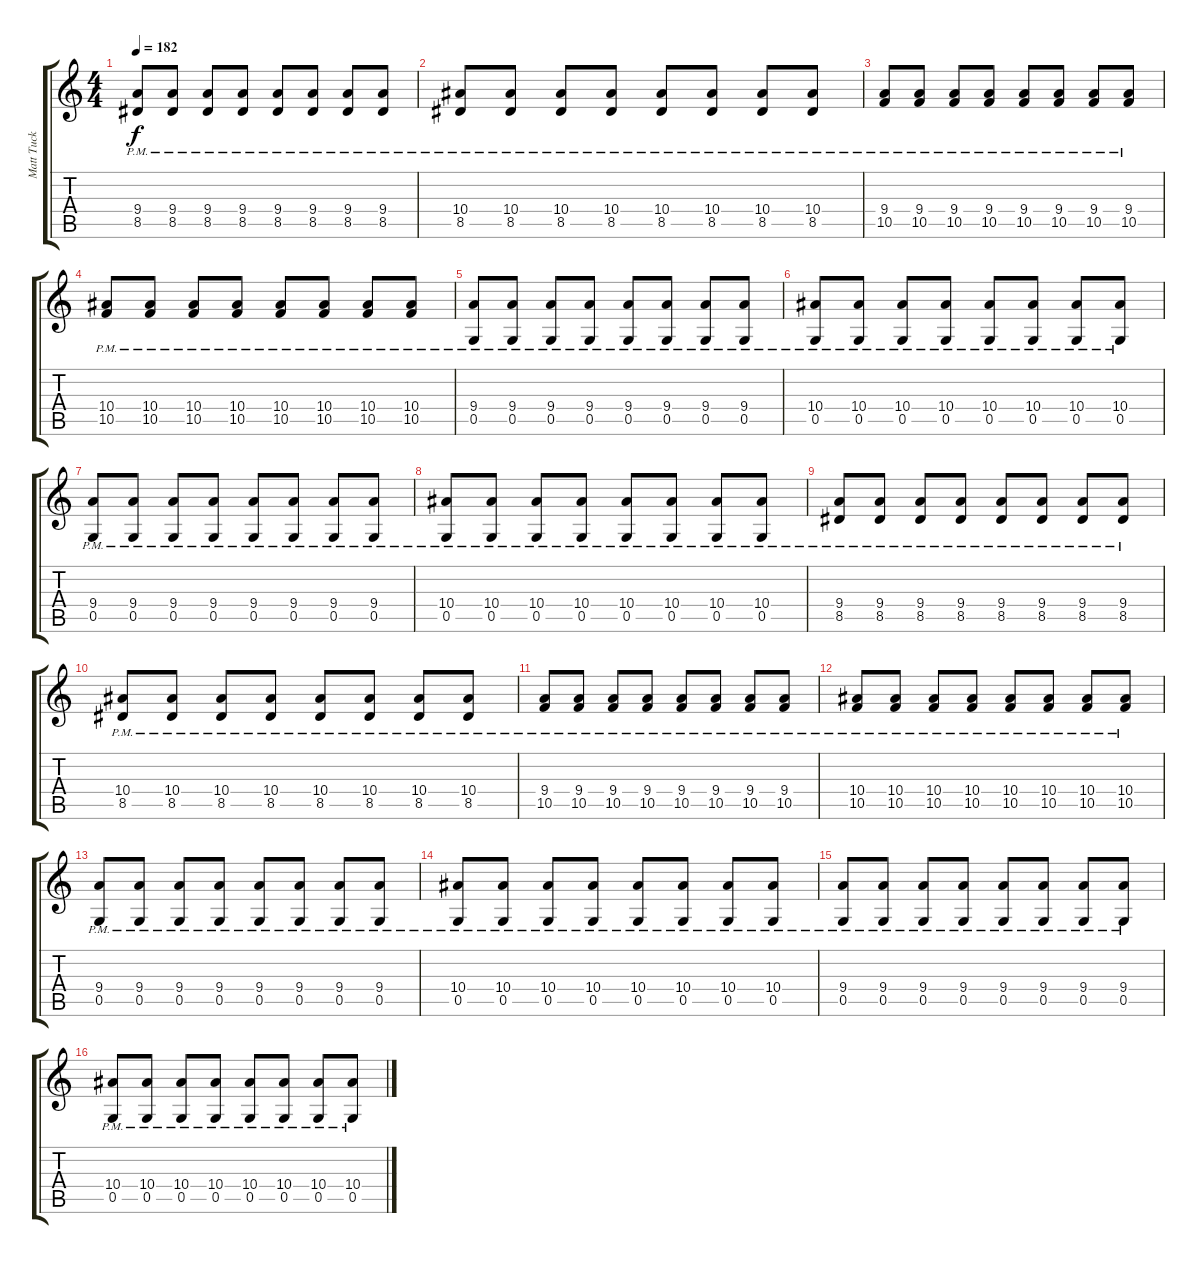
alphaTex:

\track ("Matt Tuck" "Matt Tuck") {instrument distortionguitar}
\staff {score tabs}
\tuning (D4 A3 F3 C3 G2 D2) {hide}
\ts (4 4)
\tempo 182
\clef g2
\ks c
(9.4{pm} 8.5{pm}).8{dy f} (9.4{pm} 8.5{pm}).8 (9.4{pm} 8.5{pm}).8 (9.4{pm} 8.5{pm}).8 (9.4{pm} 8.5{pm}).8 (9.4{pm} 8.5{pm}).8 (9.4{pm} 8.5{pm}).8 (9.4{pm} 8.5{pm}).8 |
(10.4{pm} 8.5{pm}).8 (10.4{pm} 8.5{pm}).8 (10.4{pm} 8.5{pm}).8 (10.4{pm} 8.5{pm}).8 (10.4{pm} 8.5{pm}).8 (10.4{pm} 8.5{pm}).8 (10.4{pm} 8.5{pm}).8 (10.4{pm} 8.5{pm}).8 |
(9.4{pm} 10.5{pm}).8 (9.4{pm} 10.5{pm}).8 (9.4{pm} 10.5{pm}).8 (9.4{pm} 10.5{pm}).8 (9.4{pm} 10.5{pm}).8 (9.4{pm} 10.5{pm}).8 (9.4{pm} 10.5{pm}).8 (9.4{pm} 10.5{pm}).8 |
(10.4{pm} 10.5{pm}).8 (10.4{pm} 10.5{pm}).8 (10.4{pm} 10.5{pm}).8 (10.4{pm} 10.5{pm}).8 (10.4{pm} 10.5{pm}).8 (10.4{pm} 10.5{pm}).8 (10.4{pm} 10.5{pm}).8 (10.4{pm} 10.5{pm}).8 |
(9.4{pm} 0.5{pm}).8 (9.4{pm} 0.5{pm}).8 (9.4{pm} 0.5{pm}).8 (9.4{pm} 0.5{pm}).8 (9.4{pm} 0.5{pm}).8 (9.4{pm} 0.5{pm}).8 (9.4{pm} 0.5{pm}).8 (9.4{pm} 0.5{pm}).8 |
(10.4{pm} 0.5{pm}).8 (10.4{pm} 0.5{pm}).8 (10.4{pm} 0.5{pm}).8 (10.4{pm} 0.5{pm}).8 (10.4{pm} 0.5{pm}).8 (10.4{pm} 0.5{pm}).8 (10.4{pm} 0.5{pm}).8 (10.4{pm} 0.5{pm}).8 |
(9.4{pm} 0.5{pm}).8 (9.4{pm} 0.5{pm}).8 (9.4{pm} 0.5{pm}).8 (9.4{pm} 0.5{pm}).8 (9.4{pm} 0.5{pm}).8 (9.4{pm} 0.5{pm}).8 (9.4{pm} 0.5{pm}).8 (9.4{pm} 0.5{pm}).8 |
(10.4{pm} 0.5{pm}).8 (10.4{pm} 0.5{pm}).8 (10.4{pm} 0.5{pm}).8 (10.4{pm} 0.5{pm}).8 (10.4{pm} 0.5{pm}).8 (10.4{pm} 0.5{pm}).8 (10.4{pm} 0.5{pm}).8 (10.4{pm} 0.5{pm}).8 |
(9.4{pm} 8.5{pm}).8 (9.4{pm} 8.5{pm}).8 (9.4{pm} 8.5{pm}).8 (9.4{pm} 8.5{pm}).8 (9.4{pm} 8.5{pm}).8 (9.4{pm} 8.5{pm}).8 (9.4{pm} 8.5{pm}).8 (9.4{pm} 8.5{pm}).8 |
(10.4{pm} 8.5{pm}).8 (10.4{pm} 8.5{pm}).8 (10.4{pm} 8.5{pm}).8 (10.4{pm} 8.5{pm}).8 (10.4{pm} 8.5{pm}).8 (10.4{pm} 8.5{pm}).8 (10.4{pm} 8.5{pm}).8 (10.4{pm} 8.5{pm}).8 |
(9.4{pm} 10.5{pm}).8 (9.4{pm} 10.5{pm}).8 (9.4{pm} 10.5{pm}).8 (9.4{pm} 10.5{pm}).8 (9.4{pm} 10.5{pm}).8 (9.4{pm} 10.5{pm}).8 (9.4{pm} 10.5{pm}).8 (9.4{pm} 10.5{pm}).8 |
(10.4{pm} 10.5{pm}).8 (10.4{pm} 10.5{pm}).8 (10.4{pm} 10.5{pm}).8 (10.4{pm} 10.5{pm}).8 (10.4{pm} 10.5{pm}).8 (10.4{pm} 10.5{pm}).8 (10.4{pm} 10.5{pm}).8 (10.4{pm} 10.5{pm}).8 |
(9.4{pm} 0.5{pm}).8 (9.4{pm} 0.5{pm}).8 (9.4{pm} 0.5{pm}).8 (9.4{pm} 0.5{pm}).8 (9.4{pm} 0.5{pm}).8 (9.4{pm} 0.5{pm}).8 (9.4{pm} 0.5{pm}).8 (9.4{pm} 0.5{pm}).8 |
(10.4{pm} 0.5{pm}).8 (10.4{pm} 0.5{pm}).8 (10.4{pm} 0.5{pm}).8 (10.4{pm} 0.5{pm}).8 (10.4{pm} 0.5{pm}).8 (10.4{pm} 0.5{pm}).8 (10.4{pm} 0.5{pm}).8 (10.4{pm} 0.5{pm}).8 |
(9.4{pm} 0.5{pm}).8 (9.4{pm} 0.5{pm}).8 (9.4{pm} 0.5{pm}).8 (9.4{pm} 0.5{pm}).8 (9.4{pm} 0.5{pm}).8 (9.4{pm} 0.5{pm}).8 (9.4{pm} 0.5{pm}).8 (9.4{pm} 0.5{pm}).8 |
(10.4{pm} 0.5{pm}).8 (10.4{pm} 0.5{pm}).8 (10.4{pm} 0.5{pm}).8 (10.4{pm} 0.5{pm}).8 (10.4{pm} 0.5{pm}).8 (10.4{pm} 0.5{pm}).8 (10.4{pm} 0.5{pm}).8 (10.4{pm} 0.5{pm}).8
